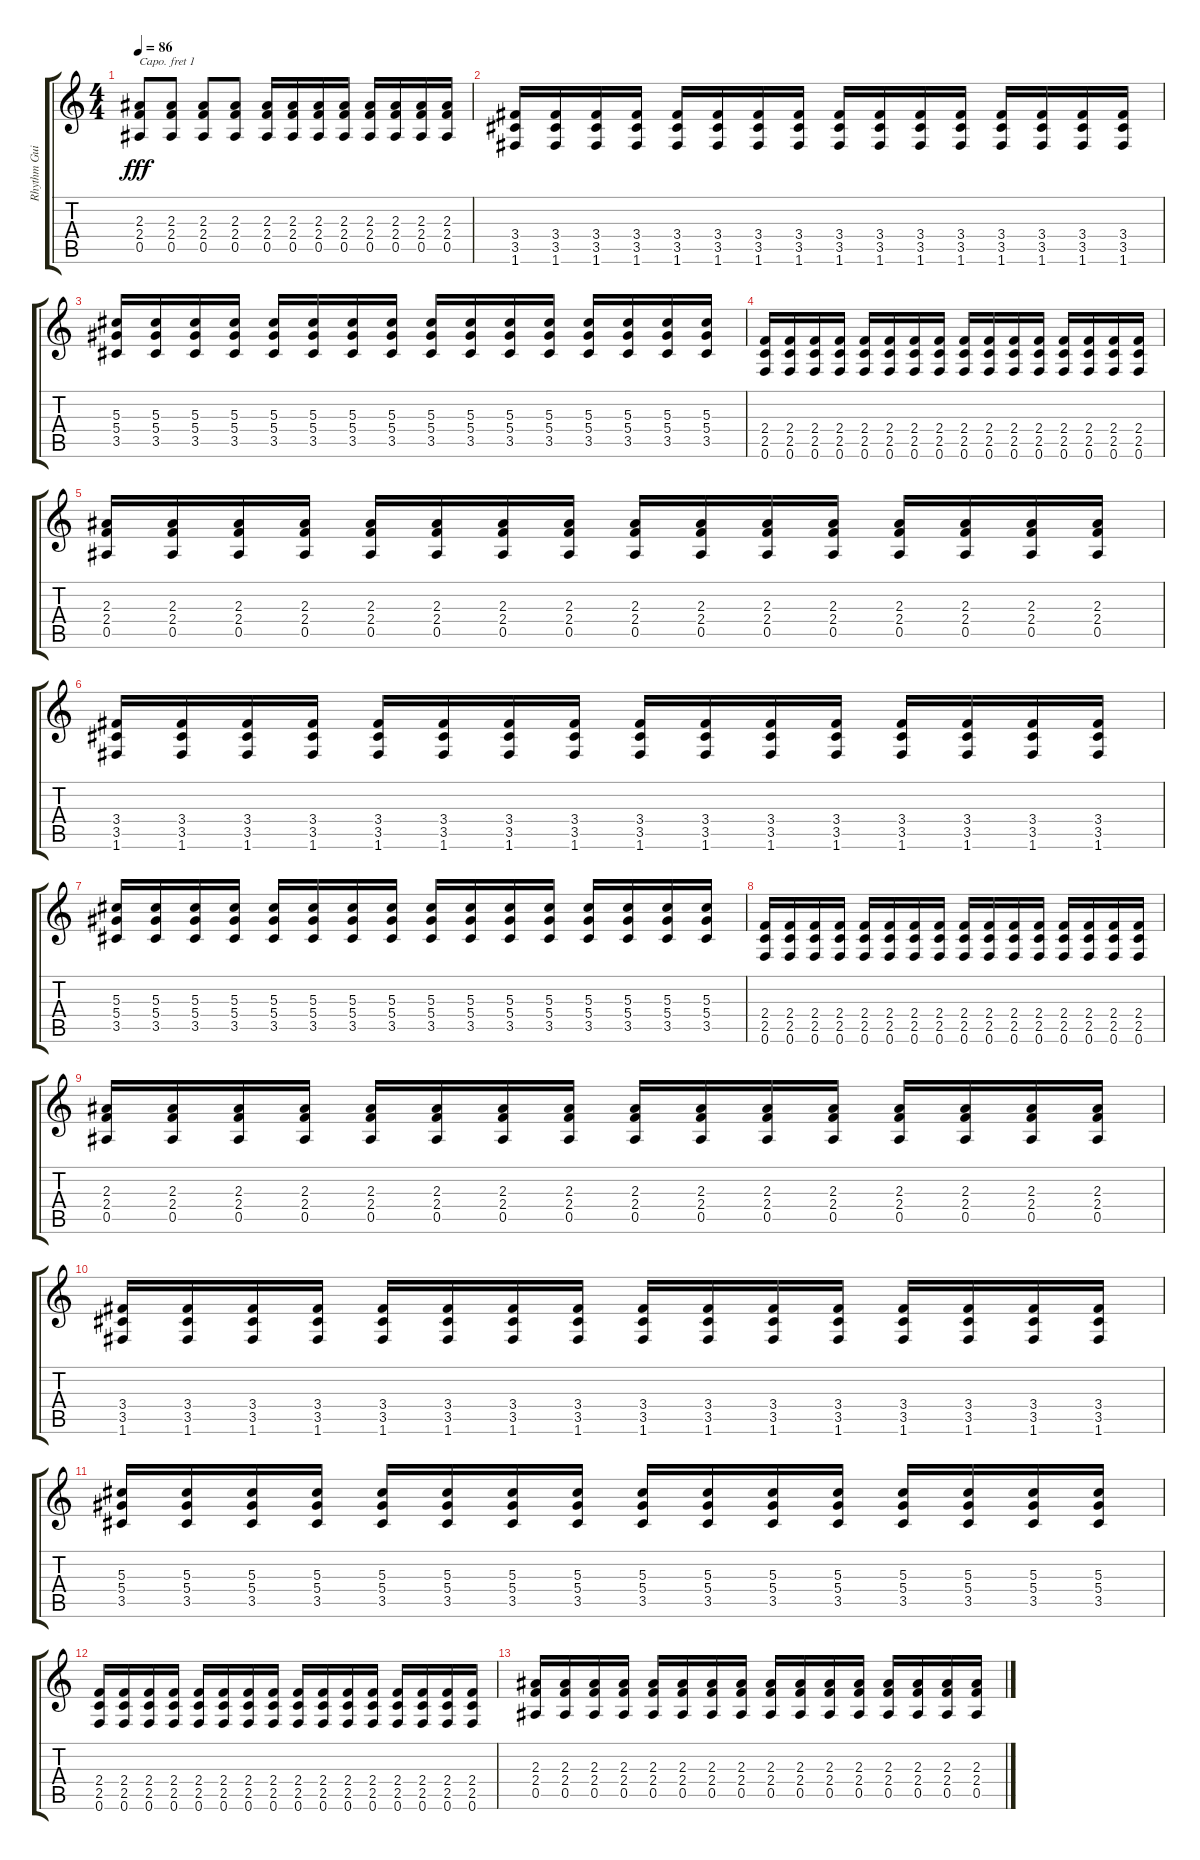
\track ("Rhythm Guitar" "Rhythm Gui") {instrument distortionguitar}
\staff {score tabs}
\capo 1
\tuning (E4 B3 G3 D3 A2 E2) {hide}
\ts (4 4)
\tempo 86
\clef g2
\ks c
(2.3 2.4 0.5).8{dy fff} (2.3 2.4 0.5).8 (2.3 2.4 0.5).8 (2.3 2.4 0.5).8 (2.3 2.4 0.5).16 (2.3 2.4 0.5).16 (2.3 2.4 0.5).16 (2.3 2.4 0.5).16 (2.3 2.4 0.5).16 (2.3 2.4 0.5).16 (2.3 2.4 0.5).16 (2.3 2.4 0.5).16 |
(3.4 3.5 1.6).16 (3.4 3.5 1.6).16 (3.4 3.5 1.6).16 (3.4 3.5 1.6).16 (3.4 3.5 1.6).16 (3.4 3.5 1.6).16 (3.4 3.5 1.6).16 (3.4 3.5 1.6).16 (3.4 3.5 1.6).16 (3.4 3.5 1.6).16 (3.4 3.5 1.6).16 (3.4 3.5 1.6).16 (3.4 3.5 1.6).16 (3.4 3.5 1.6).16 (3.4 3.5 1.6).16 (3.4 3.5 1.6).16 |
(5.3 5.4 3.5).16 (5.3 5.4 3.5).16 (5.3 5.4 3.5).16 (5.3 5.4 3.5).16 (5.3 5.4 3.5).16 (5.3 5.4 3.5).16 (5.3 5.4 3.5).16 (5.3 5.4 3.5).16 (5.3 5.4 3.5).16 (5.3 5.4 3.5).16 (5.3 5.4 3.5).16 (5.3 5.4 3.5).16 (5.3 5.4 3.5).16 (5.3 5.4 3.5).16 (5.3 5.4 3.5).16 (5.3 5.4 3.5).16 |
(2.4 2.5 0.6).16 (2.4 2.5 0.6).16 (2.4 2.5 0.6).16 (2.4 2.5 0.6).16 (2.4 2.5 0.6).16 (2.4 2.5 0.6).16 (2.4 2.5 0.6).16 (2.4 2.5 0.6).16 (2.4 2.5 0.6).16 (2.4 2.5 0.6).16 (2.4 2.5 0.6).16 (2.4 2.5 0.6).16 (2.4 2.5 0.6).16 (2.4 2.5 0.6).16 (2.4 2.5 0.6).16 (2.4 2.5 0.6).16 |
(2.3 2.4 0.5).16 (2.3 2.4 0.5).16 (2.3 2.4 0.5).16 (2.3 2.4 0.5).16 (2.3 2.4 0.5).16 (2.3 2.4 0.5).16 (2.3 2.4 0.5).16 (2.3 2.4 0.5).16 (2.3 2.4 0.5).16 (2.3 2.4 0.5).16 (2.3 2.4 0.5).16 (2.3 2.4 0.5).16 (2.3 2.4 0.5).16 (2.3 2.4 0.5).16 (2.3 2.4 0.5).16 (2.3 2.4 0.5).16 |
(3.4 3.5 1.6).16 (3.4 3.5 1.6).16 (3.4 3.5 1.6).16 (3.4 3.5 1.6).16 (3.4 3.5 1.6).16 (3.4 3.5 1.6).16 (3.4 3.5 1.6).16 (3.4 3.5 1.6).16 (3.4 3.5 1.6).16 (3.4 3.5 1.6).16 (3.4 3.5 1.6).16 (3.4 3.5 1.6).16 (3.4 3.5 1.6).16 (3.4 3.5 1.6).16 (3.4 3.5 1.6).16 (3.4 3.5 1.6).16 |
(5.3 5.4 3.5).16 (5.3 5.4 3.5).16 (5.3 5.4 3.5).16 (5.3 5.4 3.5).16 (5.3 5.4 3.5).16 (5.3 5.4 3.5).16 (5.3 5.4 3.5).16 (5.3 5.4 3.5).16 (5.3 5.4 3.5).16 (5.3 5.4 3.5).16 (5.3 5.4 3.5).16 (5.3 5.4 3.5).16 (5.3 5.4 3.5).16 (5.3 5.4 3.5).16 (5.3 5.4 3.5).16 (5.3 5.4 3.5).16 |
(2.4 2.5 0.6).16 (2.4 2.5 0.6).16 (2.4 2.5 0.6).16 (2.4 2.5 0.6).16 (2.4 2.5 0.6).16 (2.4 2.5 0.6).16 (2.4 2.5 0.6).16 (2.4 2.5 0.6).16 (2.4 2.5 0.6).16 (2.4 2.5 0.6).16 (2.4 2.5 0.6).16 (2.4 2.5 0.6).16 (2.4 2.5 0.6).16 (2.4 2.5 0.6).16 (2.4 2.5 0.6).16 (2.4 2.5 0.6).16 |
(2.3 2.4 0.5).16 (2.3 2.4 0.5).16 (2.3 2.4 0.5).16 (2.3 2.4 0.5).16 (2.3 2.4 0.5).16 (2.3 2.4 0.5).16 (2.3 2.4 0.5).16 (2.3 2.4 0.5).16 (2.3 2.4 0.5).16 (2.3 2.4 0.5).16 (2.3 2.4 0.5).16 (2.3 2.4 0.5).16 (2.3 2.4 0.5).16 (2.3 2.4 0.5).16 (2.3 2.4 0.5).16 (2.3 2.4 0.5).16 |
(3.4 3.5 1.6).16 (3.4 3.5 1.6).16 (3.4 3.5 1.6).16 (3.4 3.5 1.6).16 (3.4 3.5 1.6).16 (3.4 3.5 1.6).16 (3.4 3.5 1.6).16 (3.4 3.5 1.6).16 (3.4 3.5 1.6).16 (3.4 3.5 1.6).16 (3.4 3.5 1.6).16 (3.4 3.5 1.6).16 (3.4 3.5 1.6).16 (3.4 3.5 1.6).16 (3.4 3.5 1.6).16 (3.4 3.5 1.6).16 |
(5.3 5.4 3.5).16 (5.3 5.4 3.5).16 (5.3 5.4 3.5).16 (5.3 5.4 3.5).16 (5.3 5.4 3.5).16 (5.3 5.4 3.5).16 (5.3 5.4 3.5).16 (5.3 5.4 3.5).16 (5.3 5.4 3.5).16 (5.3 5.4 3.5).16 (5.3 5.4 3.5).16 (5.3 5.4 3.5).16 (5.3 5.4 3.5).16 (5.3 5.4 3.5).16 (5.3 5.4 3.5).16 (5.3 5.4 3.5).16 |
(2.4 2.5 0.6).16 (2.4 2.5 0.6).16 (2.4 2.5 0.6).16 (2.4 2.5 0.6).16 (2.4 2.5 0.6).16 (2.4 2.5 0.6).16 (2.4 2.5 0.6).16 (2.4 2.5 0.6).16 (2.4 2.5 0.6).16 (2.4 2.5 0.6).16 (2.4 2.5 0.6).16 (2.4 2.5 0.6).16 (2.4 2.5 0.6).16 (2.4 2.5 0.6).16 (2.4 2.5 0.6).16 (2.4 2.5 0.6).16 |
(2.3 2.4 0.5).16 (2.3 2.4 0.5).16 (2.3 2.4 0.5).16 (2.3 2.4 0.5).16 (2.3 2.4 0.5).16 (2.3 2.4 0.5).16 (2.3 2.4 0.5).16 (2.3 2.4 0.5).16 (2.3 2.4 0.5).16 (2.3 2.4 0.5).16 (2.3 2.4 0.5).16 (2.3 2.4 0.5).16 (2.3 2.4 0.5).16 (2.3 2.4 0.5).16 (2.3 2.4 0.5).16 (2.3 2.4 0.5).16
